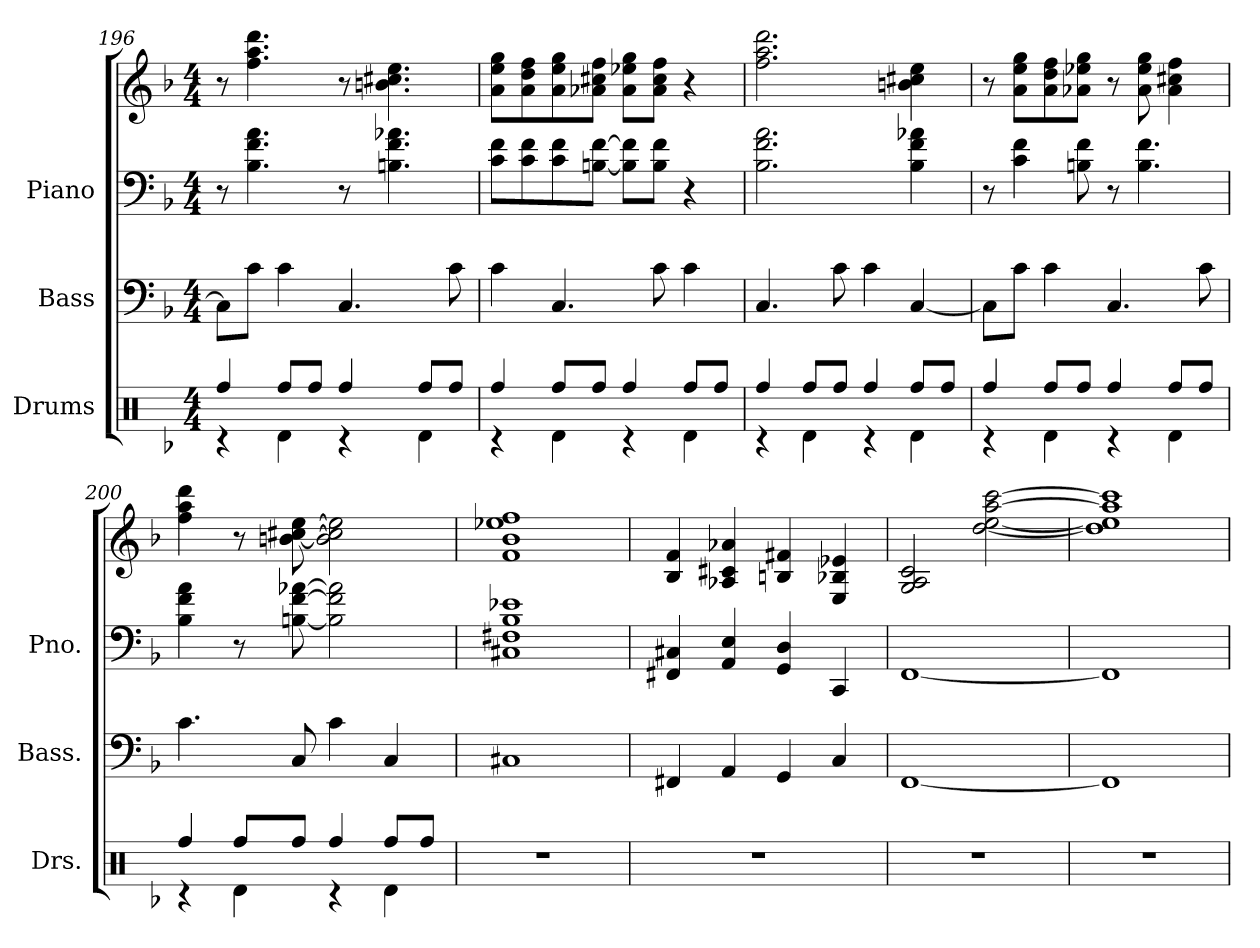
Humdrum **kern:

**kern	**kern	**kern	**kern
*part3	*part2	*part1	*part1
*staff4	*staff3	*staff2	*staff1
*I"Drums	*I"Bass	*I"Piano	*
*I'Drs.	*I'Bass.	*I'Pno.	*
*clefX	*clefF4	*clefF4	*clefG2
*	*ITrd7c12	*	*
*k[b-]	*k[b-]	*k[b-]	*k[b-]
*M4/4	*M4/4	*M4/4	*M4/4
=196	=196	=196	=196
*^	*	*	*
4Rff/	4r	8CC\L]	8r	8r
.	.	8C\J	4.B-\ 4.f\ 4.a\	4.ff\ 4.aa\ 4.ddd\
8Rff/L	4Rd\	4C\	.	.
8Rff/J	.	.	.	.
4Rff/	4r	4.CC/	8r	8r
.	.	.	4.Bn\ 4.f\ 4.a-X\	4.bn\ 4.cc#X\ 4.ee\
8Rff/L	4Rd\	.	.	.
8Rff/J	.	8C\	.	.
=197	=197	=197	=197	=197
4Rff/	4r	4C\	8c\ 8f\L	8a\ 8ee\ 8gg\L
.	.	.	8c\ 8f\	8a\ 8dd\ 8ff\
8Rff/L	4Rd\	4.CC/	8c\ 8f\	8a\ 8ee\ 8gg\
8Rff/J	.	.	[8Bn\ [8f\J	8a-X\ 8cc#X\ 8ff\J
4Rff/	4r	.	8B\] 8f\]L	8a-\ 8ee-X\ 8gg\L
.	.	8C\	8B\ 8f\J	8a-\ 8cc#\ 8ff\J
8Rff/L	4Rd\	4C\	4r	4r
8Rff/J	.	.	.	.
=198	=198	=198	=198	=198
4Rff/	4r	4.CC/	2.B-\ 2.f\ 2.a\	2.ff\ 2.aa\ 2.ddd\
8Rff/L	4Rd\	.	.	.
8Rff/J	.	8C\	.	.
4Rff/	4r	4C\	.	.
8Rff/L	4Rd\	[4CC/	4B-\ 4f\ 4a-X\	4bn\ 4cc#X\ 4ee\
8Rff/J	.	.	.	.
!!LO:PB:g=z
=199	=199	=199	=199	=199
4Rff/	4r	8CC\L]	8r	8r
.	.	8C\J	4c\ 4f\	8a\ 8ee\ 8gg\L
8Rff/L	4Rd\	4C\	.	8a\ 8dd\ 8ff\
8Rff/J	.	.	8Bn\ 8f\	8a-X\ 8ee-X\ 8gg\J
4Rff/	4r	4.CC/	8r	8r
.	.	.	4.B\ 4.f\	8a-\ 8ee-\ 8gg\
8Rff/L	4Rd\	.	.	4a-\ 4cc#X\ 4ff\
8Rff/J	.	8C\	.	.
=200	=200	=200	=200	=200
4Rff/	4r	4.C\	4B-\ 4f\ 4a\	4ff\ 4aa\ 4ddd\
8Rff/L	4Rd\	.	8r	8r
8Rff/J	.	8CC/	[8Bn\ [8f\ [8a-X\	[8bn\ [8cc#X\ [8ee\
4Rff/	4r	4C\	2B\] 2f\] 2a-\]	2b\] 2cc#\] 2ee\]
8Rff/L	4Rd\	4CC/	.	.
8Rff/J	.	.	.	.
*v	*v	*	*	*
=201	=201	=201	=201
1r	1CC#X	1C#X 1F#X 1B- 1e-X	1f 1b- 1ee-X 1ff
=202	=202	=202	=202
1r	4FFF#X/	4FF#X/ 4C#X/	4B-/ 4f/
.	4AAA/	4AA/ 4E/	4A-X/ 4c#X/ 4a-X/
.	4GGG/	4GG/ 4D/	4Bn/ 4f#X/
.	4CC/	4CC/	4E/ 4B-X/ 4e-X/
!!LO:LB:g=z
=203	=203	=203	=203
1r	[1FFF	[1FF	2G/ 2A/ 2c/
.	.	.	[2dd\ [2ee\ [2aa\ [2ccc\
=204	=204	=204	=204
1r	1FFF]	1FF]	1dd] 1ee] 1aa] 1ccc]
=	=	=	=
*-	*-	*-	*-
